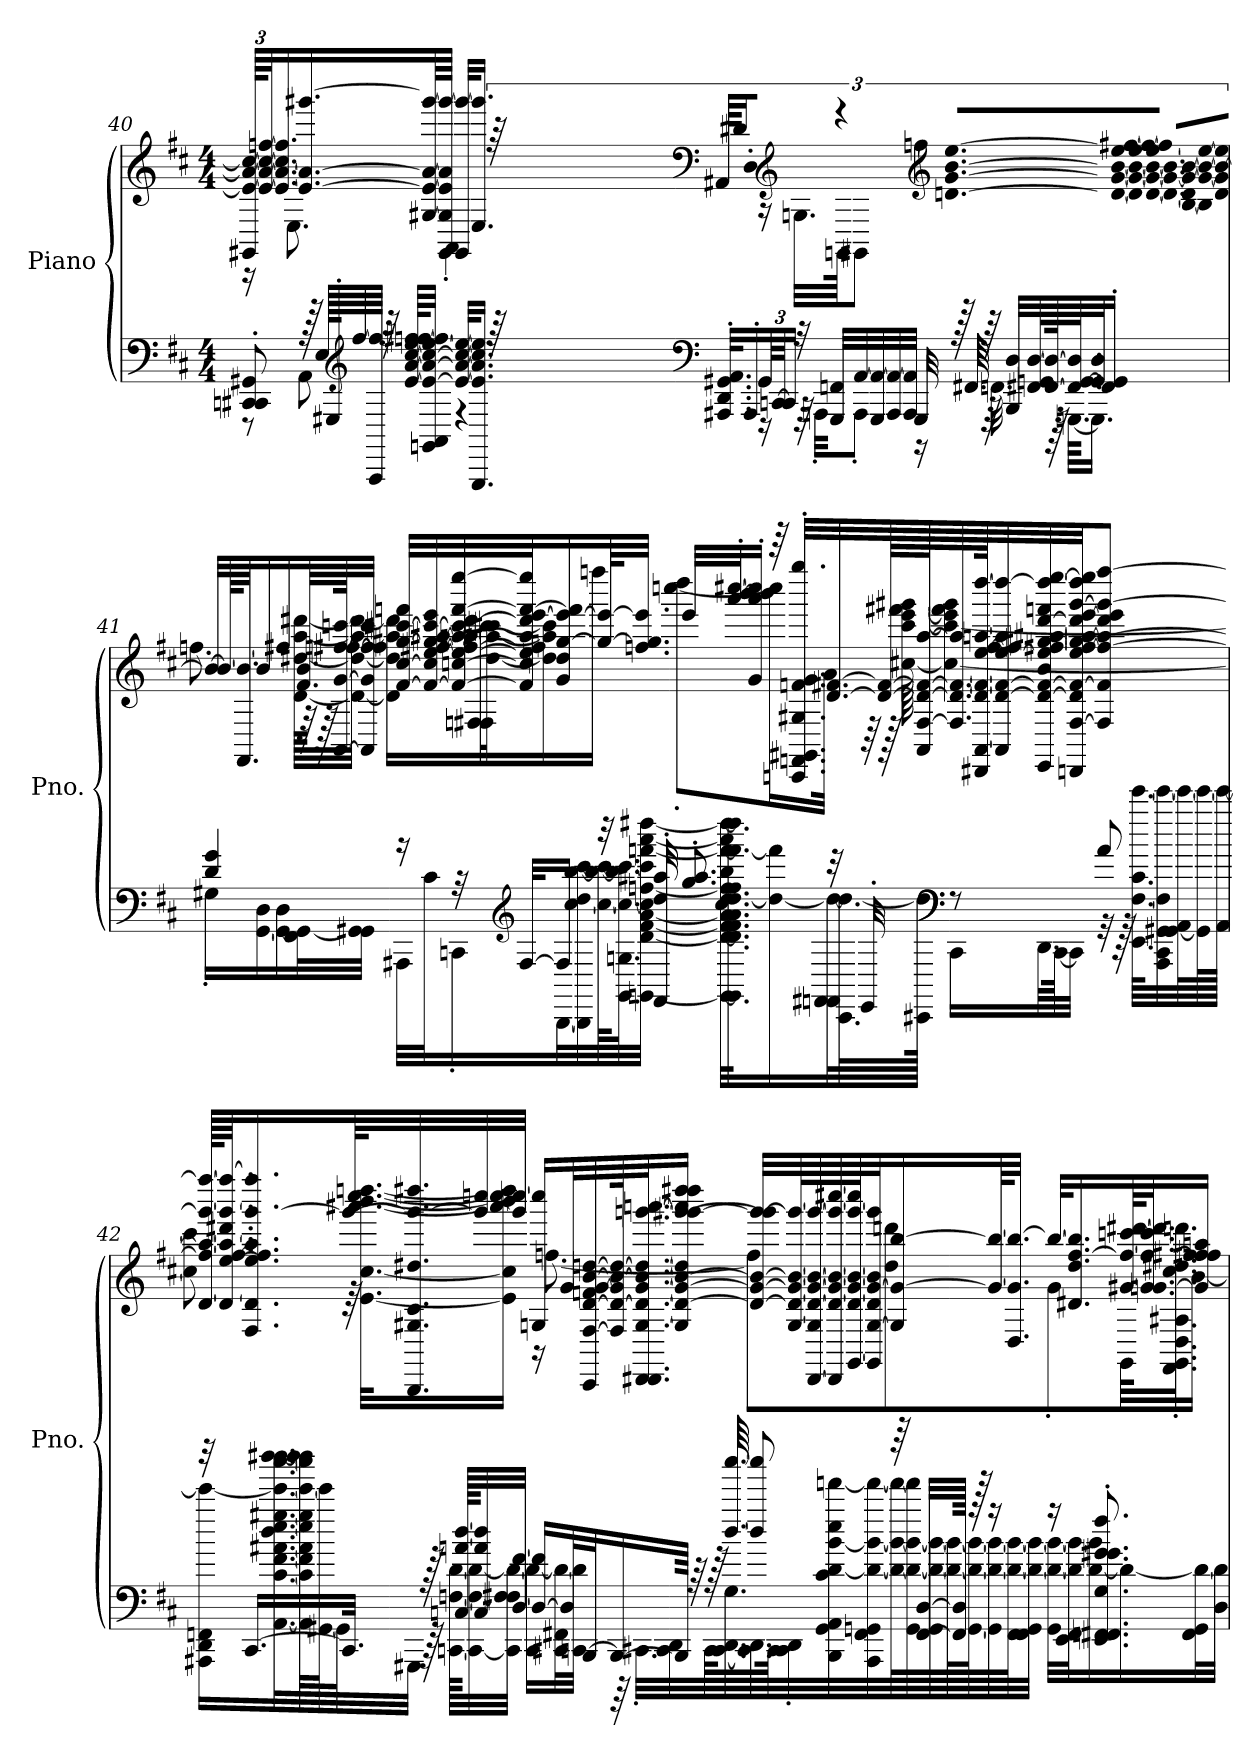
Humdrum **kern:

**kern	**kern
*part1	*part1
*staff2	*staff1
*I"Piano	*
*I'Pno.	*
!!LO:LB:g=z
*clefF4	*clefG2
*k[f#c#]	*k[f#c#]
*M4/4	*M4/4
=40	=40
*^	*
*	*	*Xbrackettup
*	*	*^
8CCn/' 8CC#X/' 8GG#X/'	8r	96GG#X/ 96e/_ 96a/_ 96cc#/_KLLL	16r
.	.	48e/_ 48a/_ 48cc#/_ [48ffn/J	.
.	.	16.e/_ 16.a/_ 16.cc#/] 16.ff/]	.
.	.	.	8.E\
128r	8AA\	16.e/_ 16.a/_ [16.ggg#X/	.
128E/KLLLL	.	.	.
64GGG#X'/	.	.	.
*clefG2	*	*	*
[64ff#/	.	.	.
64AAA/ 64ff#/]JJJJ	.	.	.
64r	.	.	.
[64e/ [64a/ [64cc#/ [64ee/ [64ffn/ 64ff#X/KLLL	.	.	.
32GGn/ 32AA/ 32e/_ 32a/_ 32cc#/_ 32ee/_ 32ff/]JJJ	.	[64G#X/ 64e/_ 64a/_ 64ggg#/_LL	.
.	.	[64GG#/ 64G#/] 64e/] 64a/] 64ggg#/_JJJJ	.
32e/_ 32a/_ 32cc#/_ 32ee/_KLL	4r	32GG#/] 32ggg#/_KLL	4AA'\
16.GGG#/ 16.e/] 16.a/] 16.cc#/] 16.ee/]JJ	.	16.E/ 16.ggg#/]JJ	.
*	*	*brackettup	*
64r	.	96r	.
*	*	*clefF4	*
.	.	96AA#X/KKLL	.
*clefF4	*	*	*
32.AAA#X/' 32.DD/' 32.GG#X/' 32.AA/'KLL	.	.	.
.	.	24d#X/	.
16AAA#'/	.	16D'/JJ	.
*Xbrackettup	*	*	*
96GG#/LL	16r	16r	16r
[96CCn/JJ	.	.	.
24CC/JJ]	.	.	.
*	*	*clefG2	*
32r	64r	[32.dn/ [32.g/ [32.b/ [32.ee/LLL	32.Gn\LLL
.	32.AAAn'\KKL	.	.
32GGG#/ 32FFn/LLL	.	.	.
.	.	64d/_ 64g/_ 64b/_ 64ee/_ [64ff#X/JK	64GGn\JJK
[32AA/	8AAA'\J	16d/] 16g/_ 16b/_ 16ee/_ 16ff#/_	8GG#X\J
32GGG#/ 32AA/_	.	.	.
32AAA/ 32AA/_	.	[16d/ 16g/_ 16b/_ 16ee/] 16ff#/]JJ	.
32AAA/ 32AA/]JJJ	.	.	.
32GGG#/	16r	16.d/_ 16.g/_ 16.b/_LL	4ffn\
128r	.	.	.
64.FF#X/	.	.	.
64r	64r	.	.
32BBB/ 32D/LLL	32.FFn\	.	.
.	.	[32B/ 32d/] 32g/_ 32b/_K	.
[64FF#X/ 64GGn/ [64D/L	.	.	.
128FF#/_ 128D/_K	128r	16B/] 16g/_ 16b/_ [16ee/	.
64.FF#/] [64.GG/ 64.D/]J	[64.GGGn\KKLL	.	.
32GG/] 32D/J	16.GGG\JJ]	.	.
16FF#/' 16GG/'JJ	.	16d/ 16g/] 16b/_ 16ee/]JJ	.
!!LO:LB:g=z	!!
=41	=41	=41	=41
4d/ 4g/	16G#X'\LL	32b/LLL_	8.ffn\
.	.	128b/KL_	.
.	.	64.FF#/ 64.b/_JJ	.
.	[16GG\ 16D\	16b/]	.
.	16GG\_ 16D\	16ff#X/	.
.	32FF#\ 32GG\_L	64.f#/ 64.b/LL	64r
.	.	.	128r
.	.	[128AA/ [128g/ [128ffn/ [128ff#X/ [128cccn/JK	[128d\ [128dd#X\ [128aa\ [128ddd#X\KKLLL
.	32GG\] 32GG#X\JJJ	32AA/] 32g/] 32ff/] 32ff#/] 32ccc/]JJJ	32d\_ 32dd#\_ 32aa\_ 32ddd#\_JJJ
16r	32AAA#X\LLL	[32f#/ [32cc#/ [32gg#X/ [32ccc#X/ 32fffn/LLL	16d\] 16dd#\] 16aa\] 16ddd#\]LL
.	32c#\J	32f#/_ 32cc#/] [32ee/ [32ff#X/ 32gg#/] [32aa#X/ 32ccc#/_ 32eee/	.
32r	16CCn'\	32f#/_ [32ccn/ 32ee/_ 32ff#/_ [32aan/ 32aa#/] 32ccc#/] [32ddd#/ [32fff/ [32eeee/	32Fn\ 32F#X\ 32cccn\L
*clefG2	*	*	*
[32F#/KLL	.	32f#/] 32cc/] 32ee/] 32ff#/] 32aa/] 32ddd#/] [32eee/ 32fff/_ 32eeee/]J	[32dd#\ [32aa#X\ [32ccc#X\J
16F#/JJ]	[32BBB\L	16g/ 16ddn/ [16ggn/ 16eee/_ 16fff/]	16dd#\] 16aa#\] 16ccc#\]
.	32BBB\] [32cc#\ 32dd\ [32bb\ [32ccc#\	.	.
32r	128cc#\_ 128bb\_ 128ccc#\_KL	64gg/_ 64eee/_KL	16ffffn\JJ
.	64.GG#\ 64.Gn\ 64.cc#\_ 64.bb\] 64.ccc#\_J	.	.
.	.	32.ffn/ 32.gg/] 32.eee/]JJJ	.
32FF#/' 32dd/' 32aa#X/'	[32GGn\ [32d\ [32f#\ [32a\ 32cc#\] [32ffn\ 32ccc#\] [32fffn\ [32aaa\ [32dddd#X\JJJ	.	.
8.gg/' 8.aa#/'	32GG\_ 32d\_ 32f#\] 32a\] 32dd\ 32ff\_ 32bb\ 32fff\_ 32aaa\] 32dddd#\_KLL	32eee/LLL	[8ccccn\' 8dddd\'L
.	16.GG\] 16.d\] 16.f#\ 16.a\ 16.cc#\ [16.dd\ 16.ff\] 16.fff\_ 16.dddd#\]	[32aaa/' [32bbb/' [32cccc#X/'J	.
.	.	16g/' 16aaa/]' 16bbb/]' 16cccc#/]'JJ	.
.	16dd\_ 16fff\]	64r	16cccc\L]
.	.	32.CCn/' 32.FFn/' 32.GG#X/' 32.G#X/' 32.fn/' 32.g/' 32.gggg/'LLL	.
32r	32FFn\ 32FF#X\ 32dd\_L	[32.d/ [32.f#X/	32a\JJk
32EE'/	64.CC\ 64.dd\_L	.	64r
.	.	128d/_ 128f#/_LL	128r
.	128CC#X\ 128dd\]JJJJk	128AA/ [128F#/ 128d/_ 128f#/_ [128aa#/J	[128cc#X\ [128ccc#\ [128eee\ [128fff#X\ [128ggg#X\
*clefF4	*	*	*
8r	16CC#\LL	64.F#/] 64.d/_ 64.f#/_ 64.aa#/]	4cc#\_ 4ccc#\_ 4eee\] 4fff#\] 4ggg#\]
.	.	128DD#X/ [128AA/ 128d/_ 128f#/_ [128ee/ [128ff/ [128aan/ [128dddd/JK	.
.	.	32AA/] 32d/_ 32f#/_ 32ee/_ 32ff/] 32aa/] 32dddd/_	.
.	64.DD\LL	32EE/ 32d/_ 32f#/_ 32b/ 32ee/_ [32ff#X/ [32gg#X/ [32aa#X/ [32ddd#/ 32fffn/ 32dddd/_ [32eeee/	.
.	[128CC#\JK	.	.
.	32CC#\JJJ]	32DDn/ [32F#/ 32d/] 32f#/_ 32ee/] 32ff#/_ 32gg#/] 32aa#/_ 32ddd#/] [32eee/ [32ggg#/ 32dddd/] 32eeee/]JJ	.
8a/	32r	8F#/] 8f#/] 8ff#/_ 8aa#/_ 8ddd#/ 8eee/] 8ggg#/_ [8ffff/J	.
.	128r	.	.
.	64.EE\ [64.F#\ 64.c#\ [64.eee\KLLL	.	.
.	32AAA#\ 32CC#\ 32GG#X\ 32F#\] 32eee\_	.	.
.	[64GG#\ 64AA\ 64eee\_L	.	.
.	128GG#\] 128eee\_L	.	.
.	128AA\ 128eee\_JJJJJ	.	.
!!LO:LB:g=z	!!
=42	=42	=42	=42
32r	16AAA#X\ 16DD\ 16FFn\ 16eee\_LL	[128d/ 128ff#/_ 128aa#/_ 128ggg#/_ 128ffff/_KLLLL	8cc#\] 8ccc#\]
.	.	64.d/_ [64.ee/ 64.ff#/_ 64.aa#/_ 64.ddd#X/ 64.ggg#/_ 64.ffff/_JJ	.
[16.CC#/LL	.	16.F#/ 16.d/] 16.ee/] 16.ff#/] 16.aa#/] 16.ggg#/_ 16.ffff/]	.
.	[32.AA\ [32.c#\ [32.f#\ [32.a#X\ 32.dd\ [32.ee\ [32.gg#X\ 32.eee\_ [32.cccc#\ [32.dddd\ [32.dddd#X\L	.	.
.	128AA\] 128c#\] 128f#\] 128a#\] 128ee\] 128gg#\] 128eee\_ 128cccc#\] 128dddd\] 128dddd#\]LL	.	.
.	[128GG#X\ 128eee\]J	.	.
32.CC#/JJk]	64GG#\J]	64ggg#/KL_	64r
.	32GGG#X\JJJ	32.BBB/ 32.G#X/ 32.c#/ 32.dd#X/ 32.ggg#/_ 32.dddd#X/	[32.e\ [32.cc#\ [32.aaa#X\ [32.bbb\ [32.cccc#\ [32.ddddn\KLL
128r	128r	.	.
[128Cn/ [128an/ [128dd/KKLLL	[128CCn\ [128Fn\ [128d\KKLLL	.	.
32C/] 32a/] 32dd/]	32CC\_ 32F\_ 32d\_	32ggg#/_ 32ccccn/	16e\] 16cc#\] 16aaa#\] 16bbb\] 16cccc#\] 16dddd\]JJ
[32D/ [32f#/JJJ	32CC\] 32F\] 32F#X\ 32d\_JJJ	32ggg#/] [32ccccn/JJJ	.
16D/_ 16f#/]LL	16CC\ 16d\_LL	16Gn/ 16cccc/]LL	16r
32D/L]	32CC#X\ 32FF#X\ 32d\_L	32g/L	[8.ffn\
[32BBB/J	32CCn\ 32d\]JJJ	32CC#/ [32F#/ [32d/ 32fn/ [32g/ [32b/ [32ddn/	.
16BBB/_	64r	64F#/] 64d/_ 64g/] 64b/_ 64dd/_K	.
.	32.CC#X'\LLL	32.DD/ 32.DD#X/ [32.G/ 32.d/_ [32.g/ 32.b/_ 32.dd/_ [32.gggn/ [32.aaan/J	.
64BBB/JJkk]	32CC#\ 32DD\	16G/] 16d/_ 16g/_ 16b/_ 16dd/] 16ggg/_ [16ggg#X/ 16aaa/] 16dddd/ 16dddd#X/JJ	.
64r	.	.	.
128r	128CC#\KL	.	.
[64.dd/ [64.cccc#/	[64.CC#\ 64.DD\ 64.G\	.	.
8dd/] 8cccc#/]	64.CC#\] 64.DD\	32d/_ 32g/_ 32b/_ 32ggg/_ 32ggg#/]LLL	8ff\L]
.	128CC#\JK	.	.
.	32CC#\' 32DD\'	[64G/ 64d/_ 64g/_ 64b/_ 64ggg/_L	.
.	.	[64DD#/ 64G/] 64d/_ 64g/_ 64b/_ 64ggg/_	.
.	32BBB\ 32GG#\ 32AA\ 32c#\ [32d\ [32b\ 32ee\ [32fffn\	64DD#/] 64d/_ 64g/_ 64b/_ 64ggg/_ [64cccc#X/	.
.	.	[64GG/ 64d/_ 64g/_ 64b/_ 64ggg/_ 64cccc#/]J	.
.	32AAA#\ 32FF#\ 32GGn\ 32d\_ 32b\_ 32fff\_	32GG/] [32G/ 32d/] 32g/_ 32b/] 32ggg/]J	.
64r	64d\_ 64b\_ 64fff\_L	16G/] 16g/_ [16bb/	8dd\ 8dddn\
[32FF#/ [32D/LLL	[64GG\ 64d\_ 64b\_ 64fff\]	.	.
.	64GG\] 64d\_ 64b\_	.	.
128FF#/] 128D/]JJJkk	128d\_ 128b\_L	.	.
128r	[128GG\ 128d\_ 128b\_J	.	.
16r	64GG\] 64d\_ 64b\_	64g/_ 64bb/_KL	.
.	64FF#\ 64d\_ 64b\_J	32.D/ 32.g/] 32.bb/_JJJ	.
.	32FF#\ 32GG\ 32d\_ 32b\_JJJ	.	.
16r	32GG\ 32d\_ 32b\_LLL	32bb/KLL_	8g'\
.	32EE\ 32FF#\ 32d\] 32b\_J	16.d#X/ 16.dd/ [16.ff/ 16.bb/]	.
8.EE/' 8.FFn/' 8.FF#X/' 8.G/' 8.g/' 8.g#X/' 8.ff#/'	[16d\ 16b\]	.	.
.	16d\_	[64g#X/ 64ff/_ [64cccn/ [64ddd#X/KL	64GG\KLL
.	.	[32.gn/ 32.g#/] 32.ff/_ 32.ccc/] 32.ddd#/]J	32.FF#\' 32.GG\' 32.D\' 32.A#X\' 32.cc#\' 32.dd#X\' 32.ff#X\' 32.dddn\'J
.	32FF#\ 32GG\ 32d\_L	16g/] 16ff/] 16ff#X/ 16aan/JJ	[16b\JJ
.	32D\ 32d\]JJJ	.	.
*v	*v	*	*
*	*v	*v
=	=
*-	*-
